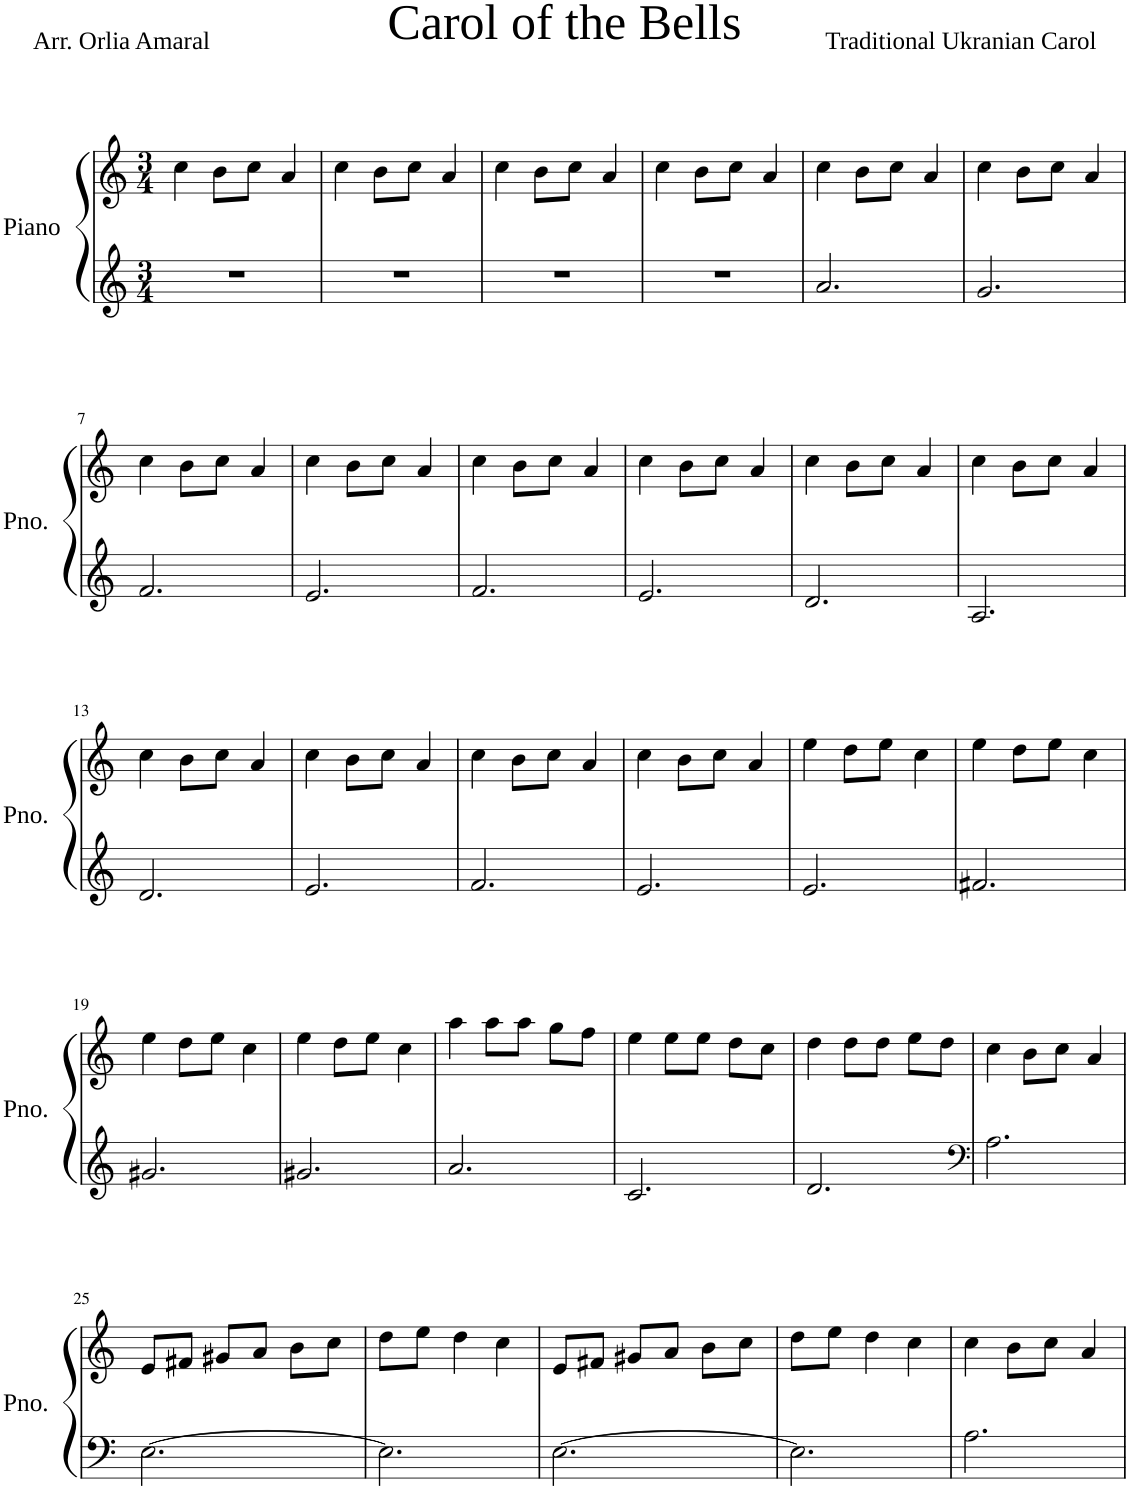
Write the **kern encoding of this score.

**kern	**kern
*part1	*part1
*staff2	*staff1
*I"Piano	*
*I'Pno.	*
*clefG2	*clefG2
*k[]	*k[]
*M3/4	*M3/4
=1	=1
2.r	4cc\
.	8b\L
.	8cc\J
.	4a/
=2	=2
2.r	4cc\
.	8b\L
.	8cc\J
.	4a/
=3	=3
2.r	4cc\
.	8b\L
.	8cc\J
.	4a/
=4	=4
2.r	4cc\
.	8b\L
.	8cc\J
.	4a/
=5	=5
2.a/	4cc\
.	8b\L
.	8cc\J
.	4a/
=6	=6
2.g/	4cc\
.	8b\L
.	8cc\J
.	4a/
!!LO:LB:g=z
=7	=7
2.f/	4cc\
.	8b\L
.	8cc\J
.	4a/
=8	=8
2.e/	4cc\
.	8b\L
.	8cc\J
.	4a/
=9	=9
2.f/	4cc\
.	8b\L
.	8cc\J
.	4a/
=10	=10
2.e/	4cc\
.	8b\L
.	8cc\J
.	4a/
=11	=11
2.d/	4cc\
.	8b\L
.	8cc\J
.	4a/
=12	=12
2.A/	4cc\
.	8b\L
.	8cc\J
.	4a/
!!LO:LB:g=z
=13	=13
2.d/	4cc\
.	8b\L
.	8cc\J
.	4a/
=14	=14
2.e/	4cc\
.	8b\L
.	8cc\J
.	4a/
=15	=15
2.f/	4cc\
.	8b\L
.	8cc\J
.	4a/
=16	=16
2.e/	4cc\
.	8b\L
.	8cc\J
.	4a/
=17	=17
2.e/	4ee\
.	8dd\L
.	8ee\J
.	4cc\
=18	=18
2.f#X/	4ee\
.	8dd\L
.	8ee\J
.	4cc\
!!LO:LB:g=z
=19	=19
2.g#X/	4ee\
.	8dd\L
.	8ee\J
.	4cc\
=20	=20
2.g#X/	4ee\
.	8dd\L
.	8ee\J
.	4cc\
=21	=21
2.a/	4aa\
.	8aa\L
.	8aa\J
.	8gg\L
.	8ff\J
=22	=22
2.c/	4ee\
.	8ee\L
.	8ee\J
.	8dd\L
.	8cc\J
=23	=23
2.d/	4dd\
.	8dd\L
.	8dd\J
.	8ee\L
.	8dd\J
=24	=24
*clefF4	*
2.A\	4cc\
.	8b\L
.	8cc\J
.	4a/
!!LO:LB:g=z
=25	=25
[2.E\	8e/L
.	8f#X/J
.	8g#X/L
.	8a/J
.	8b\L
.	8cc\J
=26	=26
2.E\]	8dd\L
.	8ee\J
.	4dd\
.	4cc\
=27	=27
[2.E\	8e/L
.	8f#X/J
.	8g#X/L
.	8a/J
.	8b\L
.	8cc\J
=28	=28
2.E\]	8dd\L
.	8ee\J
.	4dd\
.	4cc\
=29	=29
2.A\	4cc\
.	8b\L
.	8cc\J
.	4a/
=	=
*-	*-
